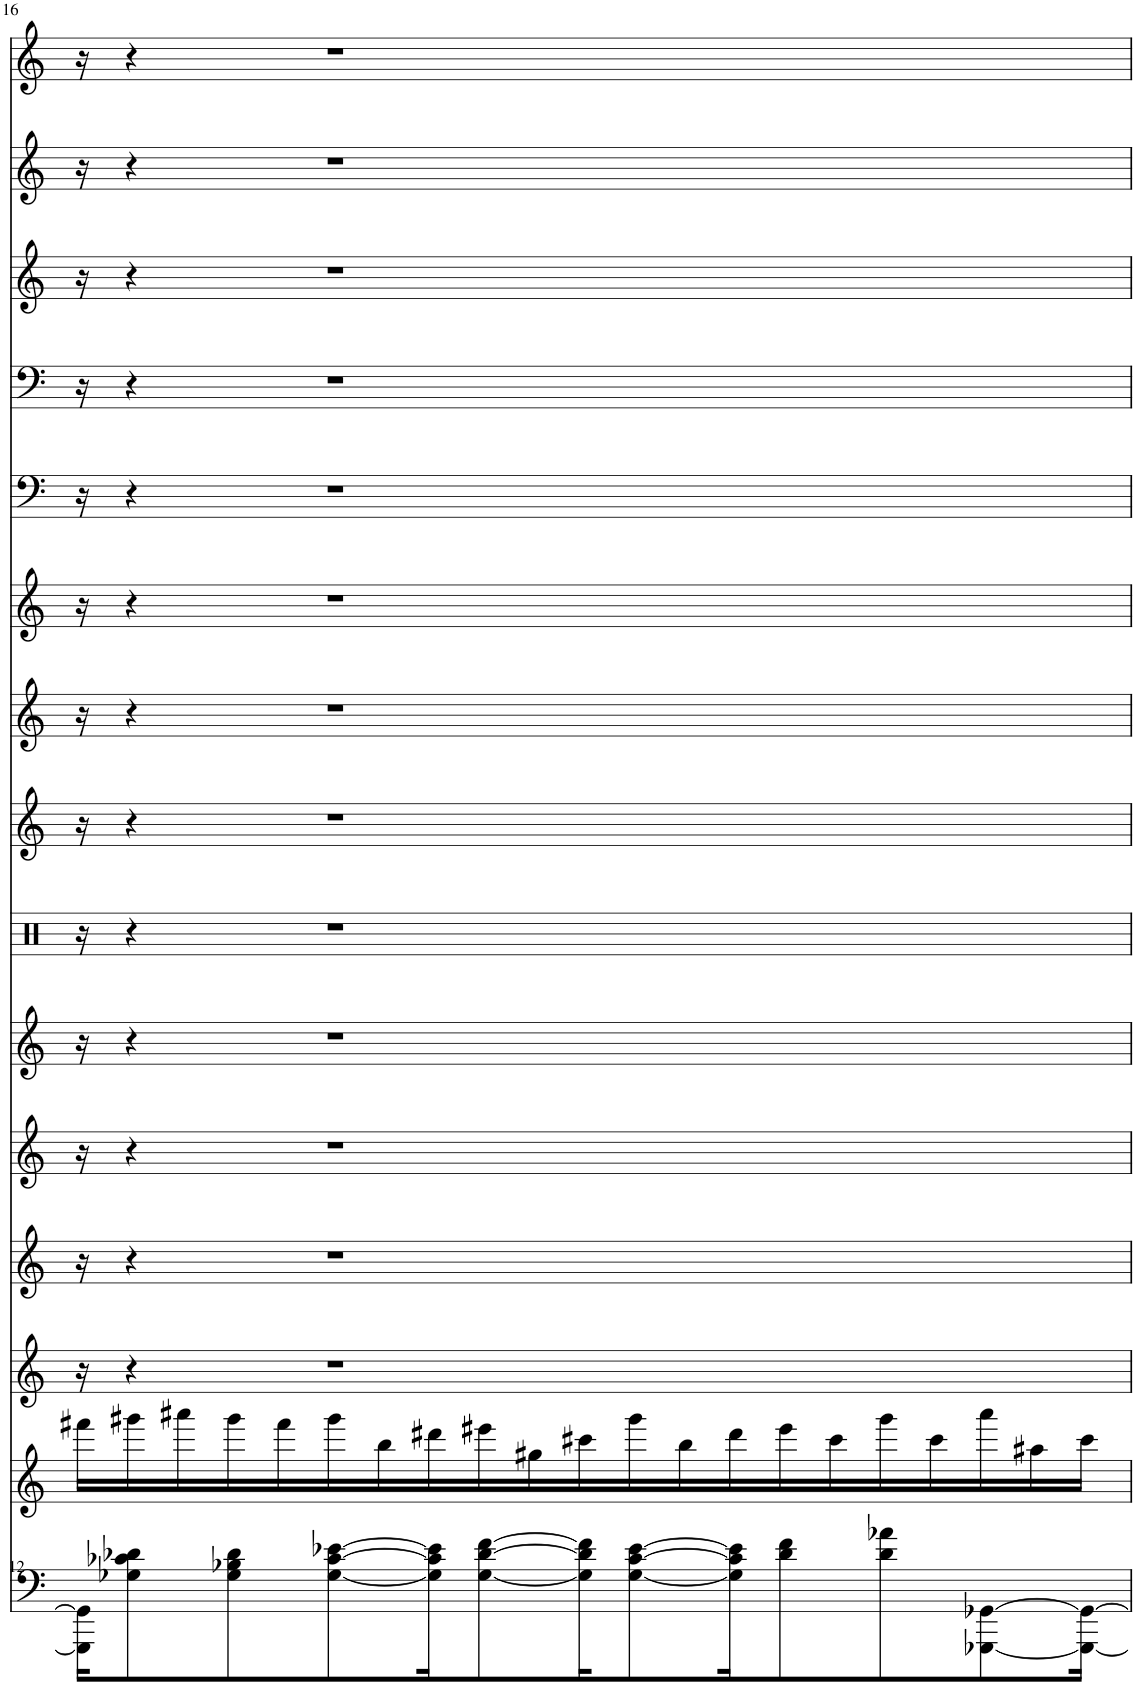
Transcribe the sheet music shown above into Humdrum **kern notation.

**kern	**kern	**kern	**kern	**kern	**kern	**kern	**kern	**kern	**kern	**kern	**kern	**kern	**kern	**kern
*part15	*part14	*part13	*part12	*part11	*part10	*part9	*part8	*part7	*part6	*part5	*part4	*part3	*part2	*part1
*staff15	*staff14	*staff13	*staff12	*staff11	*staff10	*staff9	*staff8	*staff7	*staff6	*staff5	*staff4	*staff3	*staff2	*staff1
*I"Solo LH	*I"Solo RH	*I"Saw Wave	*I"Solo Vox	*I"Piano	*I"Piano	*I"Drums	*I"Saw Wave	*I"Flute	*I"Clean Guitar	*I"Piano	*I"Fretless Bass	*I"Organ 1	*I"Distortion Guit	*I"Vocal
*	*	*	*	*I'Pno	*I'Pno	*	*	*I'Fl	*	*I'Pno	*	*	*	*I'V
!!LO:PB:g=z
*clefF4	*clefG2	*clefG2	*clefG2	*clefG2	*clefG2	*clefX	*clefG2	*clefG2	*clefG2	*clefF4	*clefF4	*clefG2	*clefG2	*clefG2
*k[]	*k[]	*k[]	*k[]	*k[]	*k[]	*k[]	*k[]	*k[]	*k[]	*k[]	*k[]	*k[]	*k[]	*k[]
*M21/16	*M21/16	*M21/16	*M21/16	*M21/16	*M21/16	*M21/16	*M21/16	*M21/16	*M21/16	*M21/16	*M21/16	*M21/16	*M21/16	*M21/16
=16	=16	=16	=16	=16	=16	=16	=16	=16	=16	=16	=16	=16	=16	=16
16GGG-\] 16GG-\]KL	16fff#X\LL	16r	16r	16r	16r	16r	16r	16r	16r	16r	16r	16r	16r	16r
8G-X\ 8c-X\ 8d-X\	16ggg#X\	4r	4r	4r	4r	4r	4r	4r	4r	4r	4r	4r	4r	4r
.	16aaa#X\	.	.	.	.	.	.	.	.	.	.	.	.	.
8G-\ 8B-X\ 8d-\	16ggg#\	.	.	.	.	.	.	.	.	.	.	.	.	.
.	16fff#\	.	.	.	.	.	.	.	.	.	.	.	.	.
[8G-\ [8c-\ [8e-X\	16ggg#\	1r	1r	1r	1r	1r	1r	1r	1r	1r	1r	1r	1r	1r
.	16bb\	.	.	.	.	.	.	.	.	.	.	.	.	.
16G-\] 16c-\] 16e-\]K	16ddd#X\	.	.	.	.	.	.	.	.	.	.	.	.	.
[8G-\ [8d-\ [8f\	16eee#X\	.	.	.	.	.	.	.	.	.	.	.	.	.
.	16gg#X\	.	.	.	.	.	.	.	.	.	.	.	.	.
16G-\] 16d-\] 16f\]K	16ccc#X\	.	.	.	.	.	.	.	.	.	.	.	.	.
[8G-\ [8c-\ [8e-\	16ggg#\	.	.	.	.	.	.	.	.	.	.	.	.	.
.	16bb\	.	.	.	.	.	.	.	.	.	.	.	.	.
16G-\] 16c-\] 16e-\]K	16ddd#\	.	.	.	.	.	.	.	.	.	.	.	.	.
8d-\ 8f\	16eee#\	.	.	.	.	.	.	.	.	.	.	.	.	.
.	16ccc#\	.	.	.	.	.	.	.	.	.	.	.	.	.
8d-\ 8a-X\	16ggg#\	.	.	.	.	.	.	.	.	.	.	.	.	.
.	16ccc#\	.	.	.	.	.	.	.	.	.	.	.	.	.
[8GGG-X\ [8GG-X\	16aaa#\	.	.	.	.	.	.	.	.	.	.	.	.	.
.	16aa#X\	.	.	.	.	.	.	.	.	.	.	.	.	.
16GGG-\_ 16GG-\_Jk	16ccc#\JJ	.	.	.	.	.	.	.	.	.	.	.	.	.
=	=	=	=	=	=	=	=	=	=	=	=	=	=	=
*-	*-	*-	*-	*-	*-	*-	*-	*-	*-	*-	*-	*-	*-	*-
